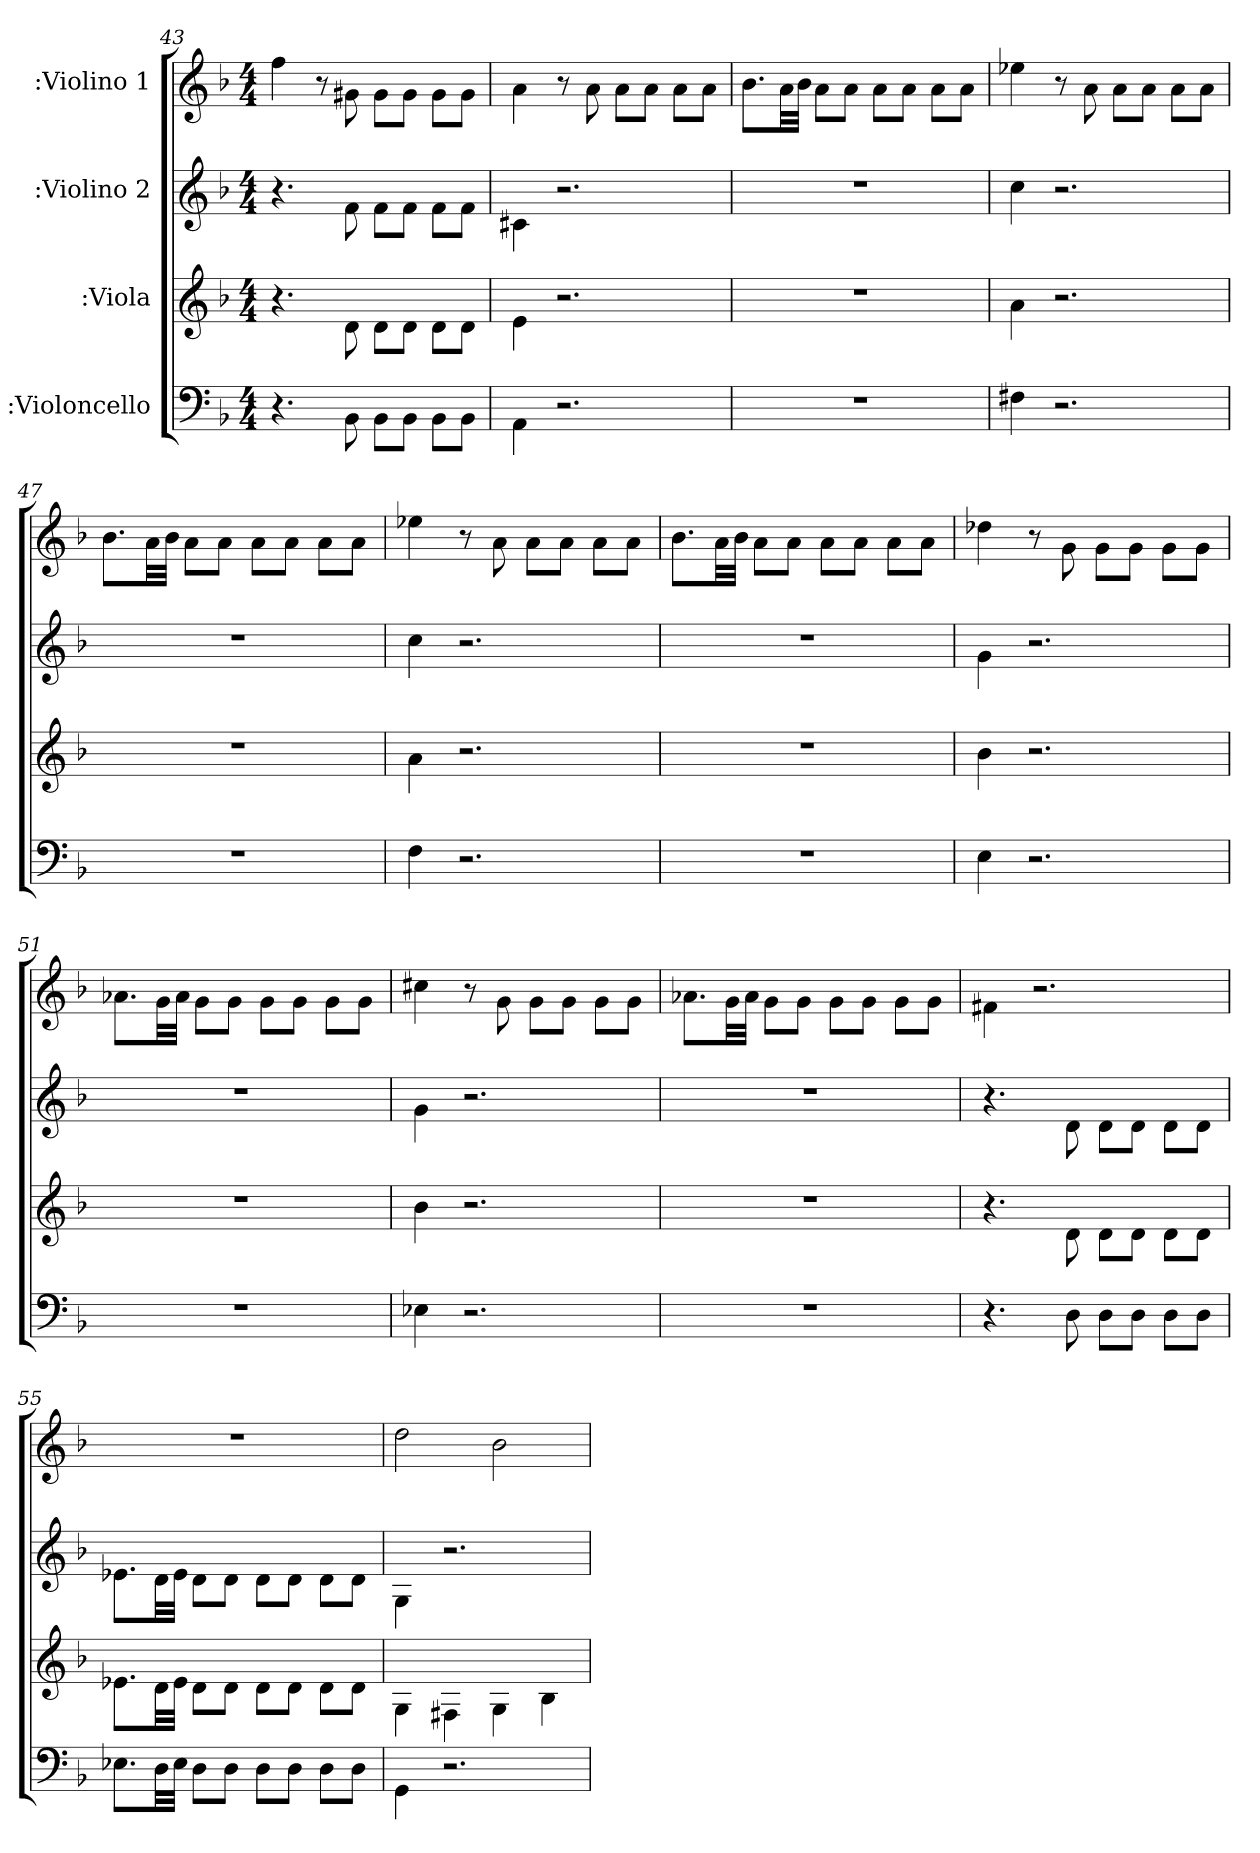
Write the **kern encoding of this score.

**kern	**kern	**kern	**kern
*part4	*part3	*part2	*part1
*staff4	*staff3	*staff2	*staff1
*I":Violoncello	*I":Viola	*I":Violino 2	*I":Violino 1
*clefF4	*	*clefG2	*clefG2
*k[b-]	*k[b-]	*k[b-]	*k[b-]
*d:	*d:	*d:	*d:
*M4/4	*M4/4	*M4/4	*M4/4
=43	=43	=43	=43
4.r	4.r	4.r	4ff\
.	.	.	8r
8BB-\	8d\	8f\	8g#X\
8BB-\L	8d\L	8f\L	8g#\L
8BB-\J	8d\J	8f\J	8g#\J
8BB-\L	8d\L	8f\L	8g#\L
8BB-\J	8d\J	8f\J	8g#\J
=44	=44	=44	=44
4AA\	4e\	4c#X\	4a\
2.r	2.r	2.r	8r
.	.	.	8a\
.	.	.	8a\L
.	.	.	8a\J
.	.	.	8a\L
.	.	.	8a\J
=45	=45	=45	=45
1r	1r	1r	8.b-\L
.	.	.	32a\LL
.	.	.	32b-\JJJ
.	.	.	8a\L
.	.	.	8a\J
.	.	.	8a\L
.	.	.	8a\J
.	.	.	8a\L
.	.	.	8a\J
=46	=46	=46	=46
4F#X\	4a\	4cc\	4ee-X\
2.r	2.r	2.r	8r
.	.	.	8a\
.	.	.	8a\L
.	.	.	8a\J
.	.	.	8a\L
.	.	.	8a\J
=47	=47	=47	=47
1r	1r	1r	8.b-\L
.	.	.	32a\LL
.	.	.	32b-\JJJ
.	.	.	8a\L
.	.	.	8a\J
.	.	.	8a\L
.	.	.	8a\J
.	.	.	8a\L
.	.	.	8a\J
=48	=48	=48	=48
4F\	4a\	4cc\	4ee-X\
2.r	2.r	2.r	8r
.	.	.	8a\
.	.	.	8a\L
.	.	.	8a\J
.	.	.	8a\L
.	.	.	8a\J
=49	=49	=49	=49
1r	1r	1r	8.b-\L
.	.	.	32a\LL
.	.	.	32b-\JJJ
.	.	.	8a\L
.	.	.	8a\J
.	.	.	8a\L
.	.	.	8a\J
.	.	.	8a\L
.	.	.	8a\J
=50	=50	=50	=50
4E\	4b-\	4g\	4dd-X\
2.r	2.r	2.r	8r
.	.	.	8g\
.	.	.	8g\L
.	.	.	8g\J
.	.	.	8g\L
.	.	.	8g\J
=51	=51	=51	=51
1r	1r	1r	8.a-X\L
.	.	.	32g\LL
.	.	.	32a-\JJJ
.	.	.	8g\L
.	.	.	8g\J
.	.	.	8g\L
.	.	.	8g\J
.	.	.	8g\L
.	.	.	8g\J
=52	=52	=52	=52
4E-X\	4b-\	4g\	4cc#X\
2.r	2.r	2.r	8r
.	.	.	8g\
.	.	.	8g\L
.	.	.	8g\J
.	.	.	8g\L
.	.	.	8g\J
=53	=53	=53	=53
1r	1r	1r	8.a-X\L
.	.	.	32g\LL
.	.	.	32a-\JJJ
.	.	.	8g\L
.	.	.	8g\J
.	.	.	8g\L
.	.	.	8g\J
.	.	.	8g\L
.	.	.	8g\J
=54	=54	=54	=54
4.r	4.r	4.r	4f#X\
.	.	.	2.r
8D\	8d\	8d\	.
8D\L	8d\L	8d\L	.
8D\J	8d\J	8d\J	.
8D\L	8d\L	8d\L	.
8D\J	8d\J	8d\J	.
=55	=55	=55	=55
8.E-X\L	8.e-X\L	8.e-X\L	1r
32D\LL	32d\LL	32d\LL	.
32E-\JJJ	32e-\JJJ	32e-\JJJ	.
8D\L	8d\L	8d\L	.
8D\J	8d\J	8d\J	.
8D\L	8d\L	8d\L	.
8D\J	8d\J	8d\J	.
8D\L	8d\L	8d\L	.
8D\J	8d\J	8d\J	.
=56	=56	=56	=56
4GG\	4G\	4G\	2dd\
2.r	4F#X\	2.r	.
.	4G\	.	2b-\
.	4B-\	.	.
=	=	=	=
*-	*-	*-	*-
